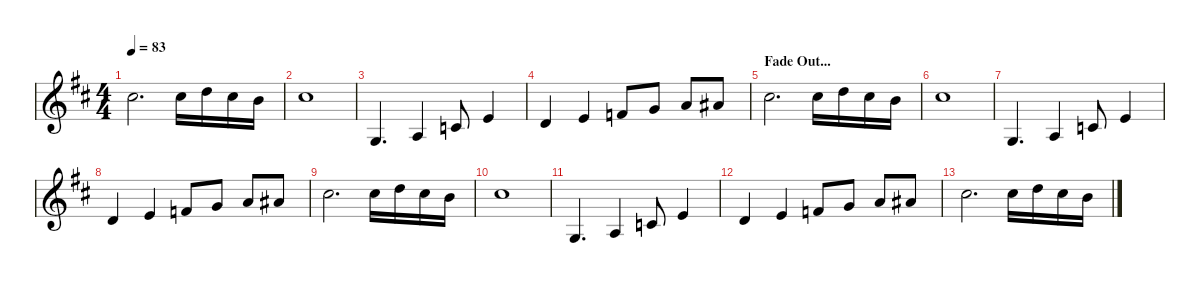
\defaultSystemsLayout 4
\hideDynamics
\bracketExtendMode nobrackets
\singleTrackTrackNamePolicy hidden
\multiTrackTrackNamePolicy hidden
\otherSystemsTrackNameOrientation horizontal
\track ("Str ings2" "Violin") {defaultSystemsLayout 8 instrument violin}
\staff {score}
\tuning (E5 A4 D4 G3)
\ts (4 4)
\tempo 83
\clef g2
\ks d
4.2{acc #}.2{d dy f beam Down} 4.2{acc #}.16{beam Down} 5.2{acc forcenatural}.16{beam Down} 4.2{acc #}.16{beam Down} 2.2{acc forcenatural}.16{beam Down} |
4.2{acc #}.1{beam Down} |
0.4{acc forcenatural}.4{d beam Up} 2.4{acc forcenatural}.4{beam Up} 5.4{acc forcenatural}.8{beam Up} 2.3{acc forcenatural}.4{beam Up} |
0.3{acc forcenatural}.4{beam Up} 2.3{acc forcenatural}.4{beam Up} 3.3{acc forcenatural}.8{beam Up} 5.3{acc forcenatural}.8{beam Up} 0.2{acc forcenatural}.8{beam Up} 1.2{acc #}.8{beam Up} |
\section ("" "Fade Out...")
4.2{acc #}.2{d beam Down} 4.2{acc #}.16{beam Down} 5.2{acc forcenatural}.16{beam Down} 4.2{acc #}.16{beam Down} 2.2{acc forcenatural}.16{beam Down} |
4.2{acc #}.1{beam Down} |
0.4{acc forcenatural}.4{d beam Up} 2.4{acc forcenatural}.4{beam Up} 5.4{acc forcenatural}.8{beam Up} 2.3{acc forcenatural}.4{beam Up} |
0.3{acc forcenatural}.4{beam Up} 2.3{acc forcenatural}.4{beam Up} 3.3{acc forcenatural}.8{beam Up} 5.3{acc forcenatural}.8{beam Up} 0.2{acc forcenatural}.8{beam Up} 1.2{acc #}.8{beam Up} |
4.2{acc #}.2{d beam Down} 4.2{acc #}.16{beam Down} 5.2{acc forcenatural}.16{beam Down} 4.2{acc #}.16{beam Down} 2.2{acc forcenatural}.16{beam Down} |
4.2{acc #}.1{beam Down} |
0.4{acc forcenatural}.4{d beam Up} 2.4{acc forcenatural}.4{beam Up} 5.4{acc forcenatural}.8{beam Up} 2.3{acc forcenatural}.4{beam Up} |
0.3{acc forcenatural}.4{beam Up} 2.3{acc forcenatural}.4{beam Up} 3.3{acc forcenatural}.8{beam Up} 5.3{acc forcenatural}.8{beam Up} 0.2{acc forcenatural}.8{beam Up} 1.2{acc #}.8{beam Up} |
4.2{acc #}.2{d beam Down} 4.2{acc #}.16{beam Down} 5.2{acc forcenatural}.16{beam Down} 4.2{acc #}.16{beam Down} 2.2{acc forcenatural}.16{beam Down}
